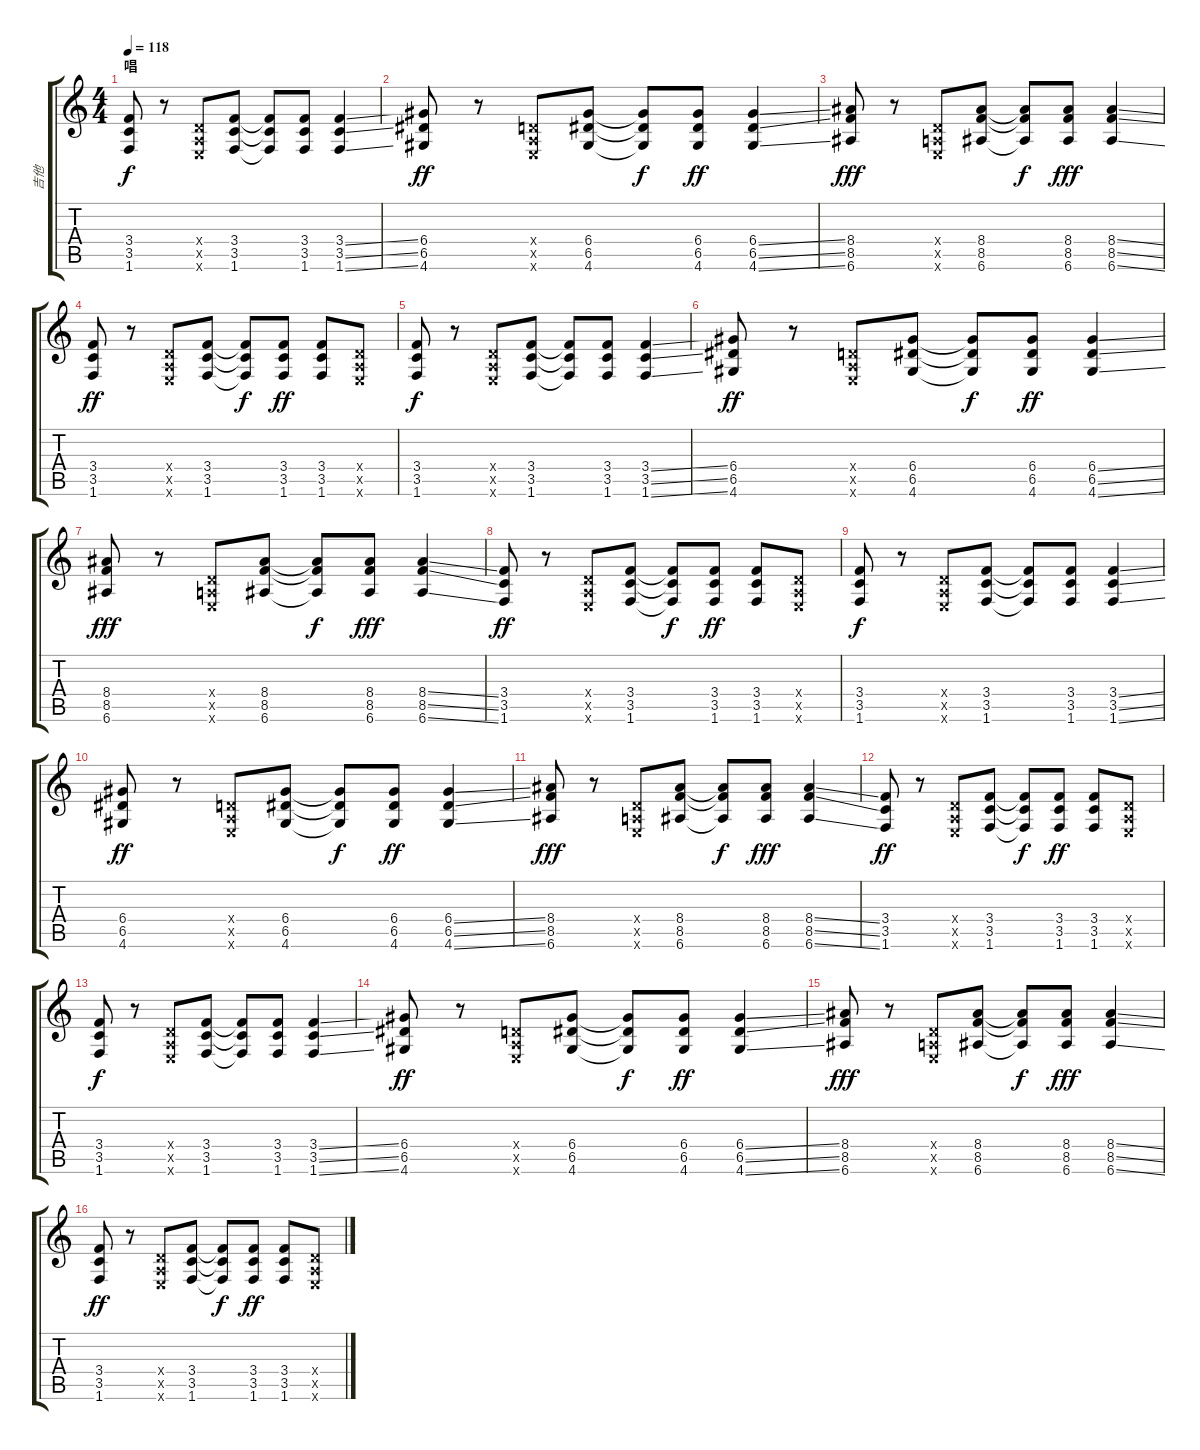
\track ("吉他" "吉他") {instrument distortionguitar}
\staff {score tabs}
\tuning (E4 B3 G3 D3 A2 E2) {hide}
\ts (4 4)
\section ("" "唱")
\tempo 118
\clef g2
\ks c
(3.4 3.5 1.6).8{dy f} r.8 (0.4{x} 0.5{x} 0.6{x}).8 (3.4 3.5 1.6).8 (3.4{t} 3.5{t} 1.6{t}).8 (3.4 3.5 1.6).8 (3.4{ss} 3.5{ss} 1.6{ss}).4 |
(6.4 6.5 4.6).8{dy ff} r.8 (0.4{x} 0.5{x} 0.6{x}).8 (6.4 6.5 4.6).8 (6.4{t} 6.5{t} 4.6{t}).8{dy f} (6.4 6.5 4.6).8{dy ff} (6.4{ss} 6.5{ss} 4.6{ss}).4 |
(8.4 8.5 6.6).8{dy fff} r.8 (0.4{x} 0.5{x} 0.6{x}).8 (8.4 8.5 6.6).8 (8.4{t} 8.5{t} 6.6{t}).8{dy f} (8.4 8.5 6.6).8{dy fff} (8.4{ss} 8.5{ss} 6.6{ss}).4 |
(3.4 3.5 1.6).8{dy ff} r.8 (0.4{x} 0.5{x} 0.6{x}).8 (3.4 3.5 1.6).8 (3.4{t} 3.5{t} 1.6{t}).8{dy f} (3.4 3.5 1.6).8{dy ff} (3.4 3.5 1.6).8 (0.4{x} 0.5{x} 0.6{x}).8 |
(3.4 3.5 1.6).8{dy f} r.8 (0.4{x} 0.5{x} 0.6{x}).8 (3.4 3.5 1.6).8 (3.4{t} 3.5{t} 1.6{t}).8 (3.4 3.5 1.6).8 (3.4{ss} 3.5{ss} 1.6{ss}).4 |
(6.4 6.5 4.6).8{dy ff} r.8 (0.4{x} 0.5{x} 0.6{x}).8 (6.4 6.5 4.6).8 (6.4{t} 6.5{t} 4.6{t}).8{dy f} (6.4 6.5 4.6).8{dy ff} (6.4{ss} 6.5{ss} 4.6{ss}).4 |
(8.4 8.5 6.6).8{dy fff} r.8 (0.4{x} 0.5{x} 0.6{x}).8 (8.4 8.5 6.6).8 (8.4{t} 8.5{t} 6.6{t}).8{dy f} (8.4 8.5 6.6).8{dy fff} (8.4{ss} 8.5{ss} 6.6{ss}).4 |
(3.4 3.5 1.6).8{dy ff} r.8 (0.4{x} 0.5{x} 0.6{x}).8 (3.4 3.5 1.6).8 (3.4{t} 3.5{t} 1.6{t}).8{dy f} (3.4 3.5 1.6).8{dy ff} (3.4 3.5 1.6).8 (0.4{x} 0.5{x} 0.6{x}).8 |
(3.4 3.5 1.6).8{dy f} r.8 (0.4{x} 0.5{x} 0.6{x}).8 (3.4 3.5 1.6).8 (3.4{t} 3.5{t} 1.6{t}).8 (3.4 3.5 1.6).8 (3.4{ss} 3.5{ss} 1.6{ss}).4 |
(6.4 6.5 4.6).8{dy ff} r.8 (0.4{x} 0.5{x} 0.6{x}).8 (6.4 6.5 4.6).8 (6.4{t} 6.5{t} 4.6{t}).8{dy f} (6.4 6.5 4.6).8{dy ff} (6.4{ss} 6.5{ss} 4.6{ss}).4 |
(8.4 8.5 6.6).8{dy fff} r.8 (0.4{x} 0.5{x} 0.6{x}).8 (8.4 8.5 6.6).8 (8.4{t} 8.5{t} 6.6{t}).8{dy f} (8.4 8.5 6.6).8{dy fff} (8.4{ss} 8.5{ss} 6.6{ss}).4 |
(3.4 3.5 1.6).8{dy ff} r.8 (0.4{x} 0.5{x} 0.6{x}).8 (3.4 3.5 1.6).8 (3.4{t} 3.5{t} 1.6{t}).8{dy f} (3.4 3.5 1.6).8{dy ff} (3.4 3.5 1.6).8 (0.4{x} 0.5{x} 0.6{x}).8 |
(3.4 3.5 1.6).8{dy f} r.8 (0.4{x} 0.5{x} 0.6{x}).8 (3.4 3.5 1.6).8 (3.4{t} 3.5{t} 1.6{t}).8 (3.4 3.5 1.6).8 (3.4{ss} 3.5{ss} 1.6{ss}).4 |
(6.4 6.5 4.6).8{dy ff} r.8 (0.4{x} 0.5{x} 0.6{x}).8 (6.4 6.5 4.6).8 (6.4{t} 6.5{t} 4.6{t}).8{dy f} (6.4 6.5 4.6).8{dy ff} (6.4{ss} 6.5{ss} 4.6{ss}).4 |
(8.4 8.5 6.6).8{dy fff} r.8 (0.4{x} 0.5{x} 0.6{x}).8 (8.4 8.5 6.6).8 (8.4{t} 8.5{t} 6.6{t}).8{dy f} (8.4 8.5 6.6).8{dy fff} (8.4{ss} 8.5{ss} 6.6{ss}).4 |
(3.4 3.5 1.6).8{dy ff} r.8 (0.4{x} 0.5{x} 0.6{x}).8 (3.4 3.5 1.6).8 (3.4{t} 3.5{t} 1.6{t}).8{dy f} (3.4 3.5 1.6).8{dy ff} (3.4 3.5 1.6).8 (0.4{x} 0.5{x} 0.6{x}).8
